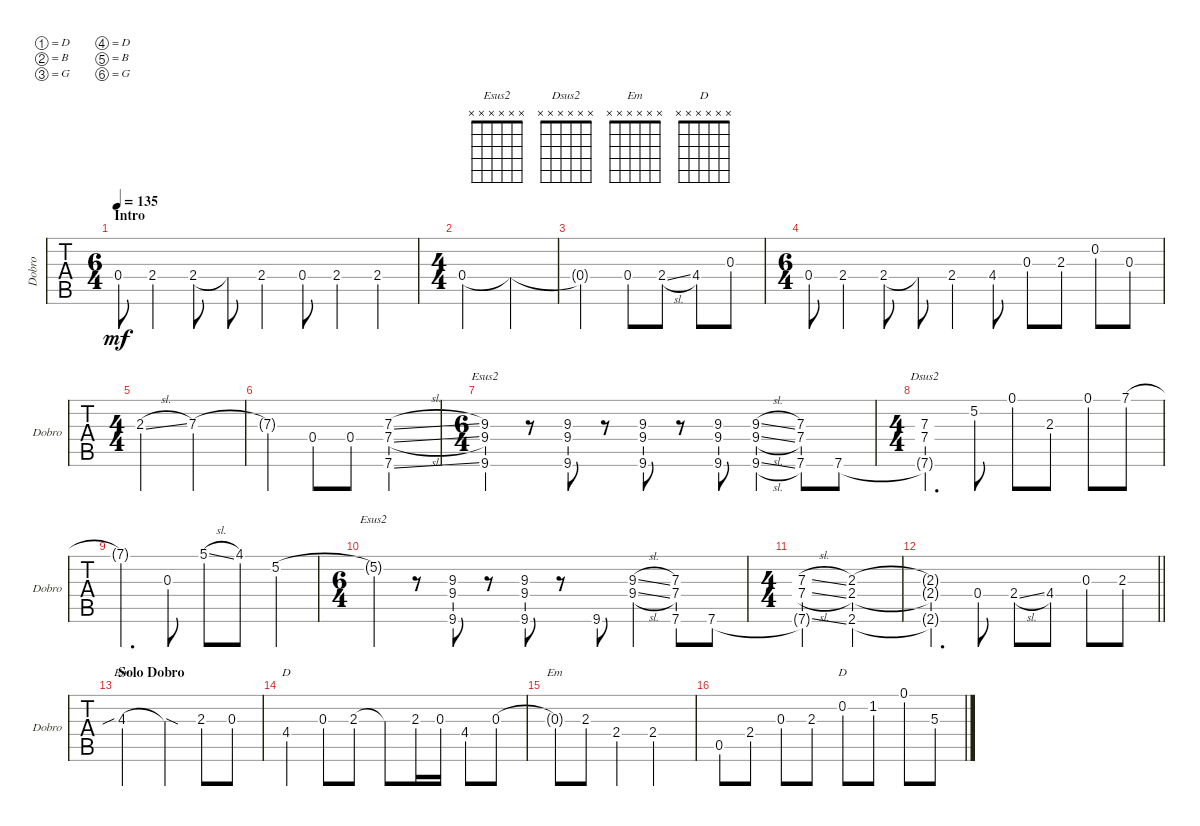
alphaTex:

\defaultSystemsLayout 4
\bracketExtendMode groupsimilarinstruments
\singleTrackTrackNamePolicy allsystems
\multiTrackTrackNamePolicy allsystems
\otherSystemsTrackNameOrientation horizontal
\track ("Dobro" "Dobro") {solo instrument acousticguitarsteel}
\staff {tabs}
\tuning (D4 B3 G3 D3 B2 G2)
\chord ("Esus2" x x x x x x)
\chord ("Dsus2" x x x x x x)
\chord ("Em" x x x x x x)
\chord ("D" x x x x x x)
\ts (6 4)
\section ("" "Intro")
\tempo 135
\clef g2
\ks g
0.4.8{dy mf instrument acousticguitarsteel} 2.4.4 2.4.8 2.4{t}.8 2.4.4 0.4.8 2.4.4 2.4.4 |
\ts (4 4)
0.4.2 0.4{t}.2 |
0.4{t}.2 0.4.8 2.4{sl}.8 4.4.8 0.3.8 |
\ts (6 4)
0.4.8 2.4.4 2.4.8 2.4{t}.8 2.4.4 4.4.8 0.3.8 2.3.8 0.2.8 0.3.8 |
\ts (4 4)
2.3{sl}.2 7.3.2 |
7.3{t}.4 0.4.8 0.4.8 (7.4{sl} 7.3{sl} 7.6{sl}).2 |
\ts (6 4)
(9.6 9.4 9.3).4{ch "Esus2"} r.8 (9.3 9.4 9.6).8 r.8 (9.6 9.4 9.3).8 r.8 (9.3 9.4 9.6).8 (9.6{sl} 9.4{sl} 9.3{sl}).4 (7.3 7.4 7.6).8 7.6.8 |
\ts (4 4)
(7.3 7.4 7.6{t}).4{d ch "Dsus2"} 5.2.8 0.1.8 2.3.8 0.1.8 7.1.8 |
7.1{t}.4{d} 0.3.8 5.1{sl}.8 4.1.8 5.2.4 |
\ts (6 4)
5.2{t}.4{ch "Esus2"} r.8 (9.3 9.4 9.6).8 r.8 (9.6 9.4 9.3).8 r.8 9.6.8 (9.4{sl} 9.3{sl}).4 (7.3 7.4 7.6).8 7.6.8 |
\ts (4 4)
(7.3{sl} 7.4{sl} 7.6{sl t}).2 (2.4 2.3 2.6).2 |
\barLineRight lightlight
(2.3{t} 2.4{t} 2.6{t}).4{d} 0.4.8 2.4{sl}.8 4.4.8 0.3.8 2.3.8 |
\section ("" "Solo Dobro")
4.3{sib}.2{ch "Em"} 4.3{sod t}.4 2.3.8 0.3.8 |
4.4.4{ch "D"} 0.3.8 2.3.8 2.3{t}.8 2.3.16 0.3.16 4.4.8 0.3.8 |
0.3{t}.8{ch "Em"} 2.3.8 2.4.4 2.4.2 |
0.5.8 2.4.8 0.3.8 2.3.8 0.2.8{ch "D"} 1.2.8 0.1.8 5.3.8
